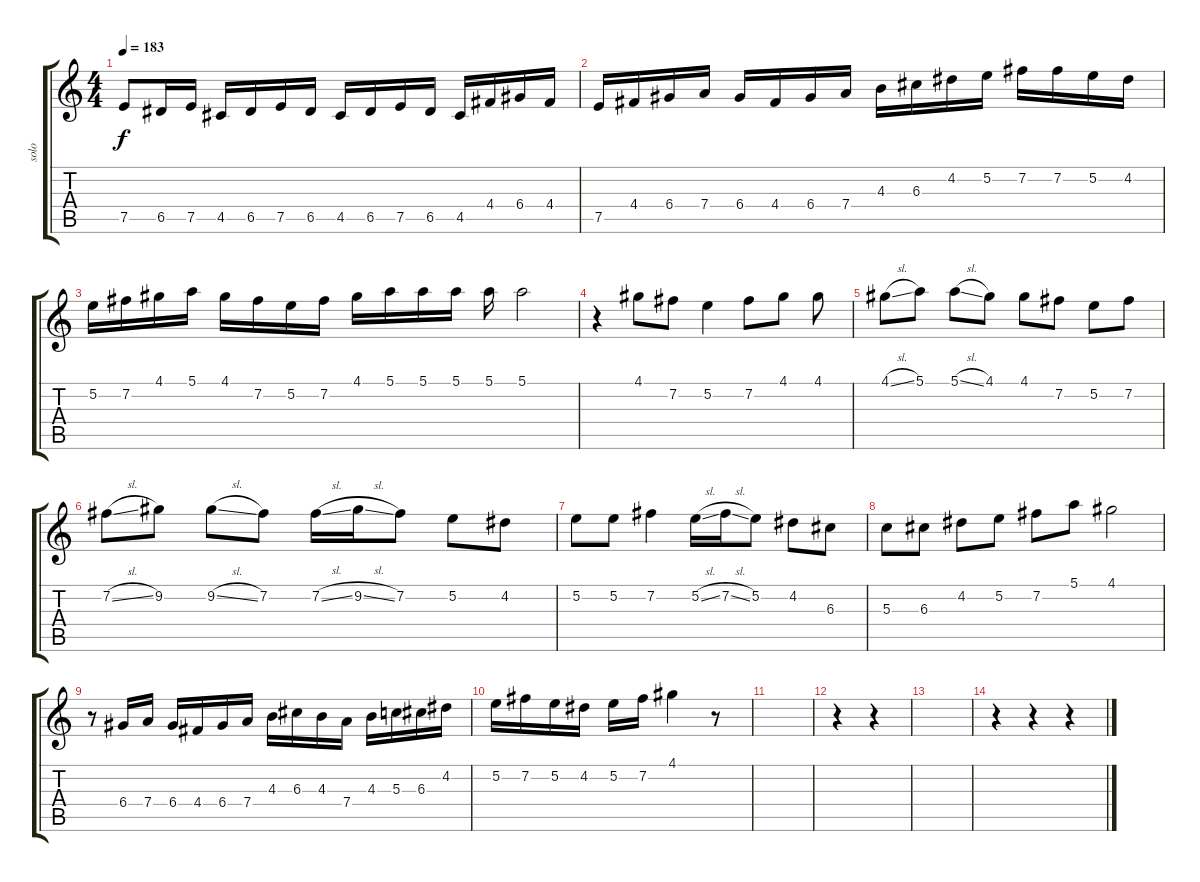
\track ("solo" "solo") {instrument acousticguitarsteel}
\staff {score tabs}
\tuning (E4 B3 G3 D3 A2 E2) {hide}
\ts (4 4)
\tempo 183
\clef g2
\ks c
7.5.8{dy f} 6.5.16 7.5.16 4.5.16 6.5.16 7.5.16 6.5.16 4.5.16 6.5.16 7.5.16 6.5.16 4.5.16 4.4.16 6.4.16 4.4.16 |
7.5.16 4.4.16 6.4.16 7.4.16 6.4.16 4.4.16 6.4.16 7.4.16 4.3.16 6.3.16 4.2.16 5.2.16 7.2.16 7.2.16 5.2.16 4.2.16 |
5.2.16 7.2.16 4.1.16 5.1.16 4.1.16 7.2.16 5.2.16 7.2.16 4.1.16 5.1.16 5.1.16 5.1.16 5.1.16 5.1.2 |
r.4 4.1.8 7.2.8 5.2.4 7.2.8 4.1.8 4.1.8 |
4.1{sl}.8 5.1.8 5.1{sl}.8 4.1.8 4.1.8 7.2.8 5.2.8 7.2.8 |
7.2{sl}.8 9.2.8 9.2{sl}.8 7.2.8 7.2{sl}.16 9.2{sl}.16 7.2.8 5.2.8 4.2.8 |
5.2.8 5.2.8 7.2.4 5.2{sl}.16 7.2{sl}.16 5.2.8 4.2.8 6.3.8 |
5.3.8 6.3.8 4.2.8 5.2.8 7.2.8 5.1.8 4.1.2 |
r.8 6.4.16 7.4.16 6.4.16 4.4.16 6.4.16 7.4.16 4.3.16 6.3.16 4.3.16 7.4.16 4.3.16 5.3.16 6.3.16 4.2.16 |
5.2.16 7.2.16 5.2.16 4.2.16 5.2.16 7.2.16 4.1.4 r.8 |
|
r.4 r.4 |
|
r.4 r.4 r.4
